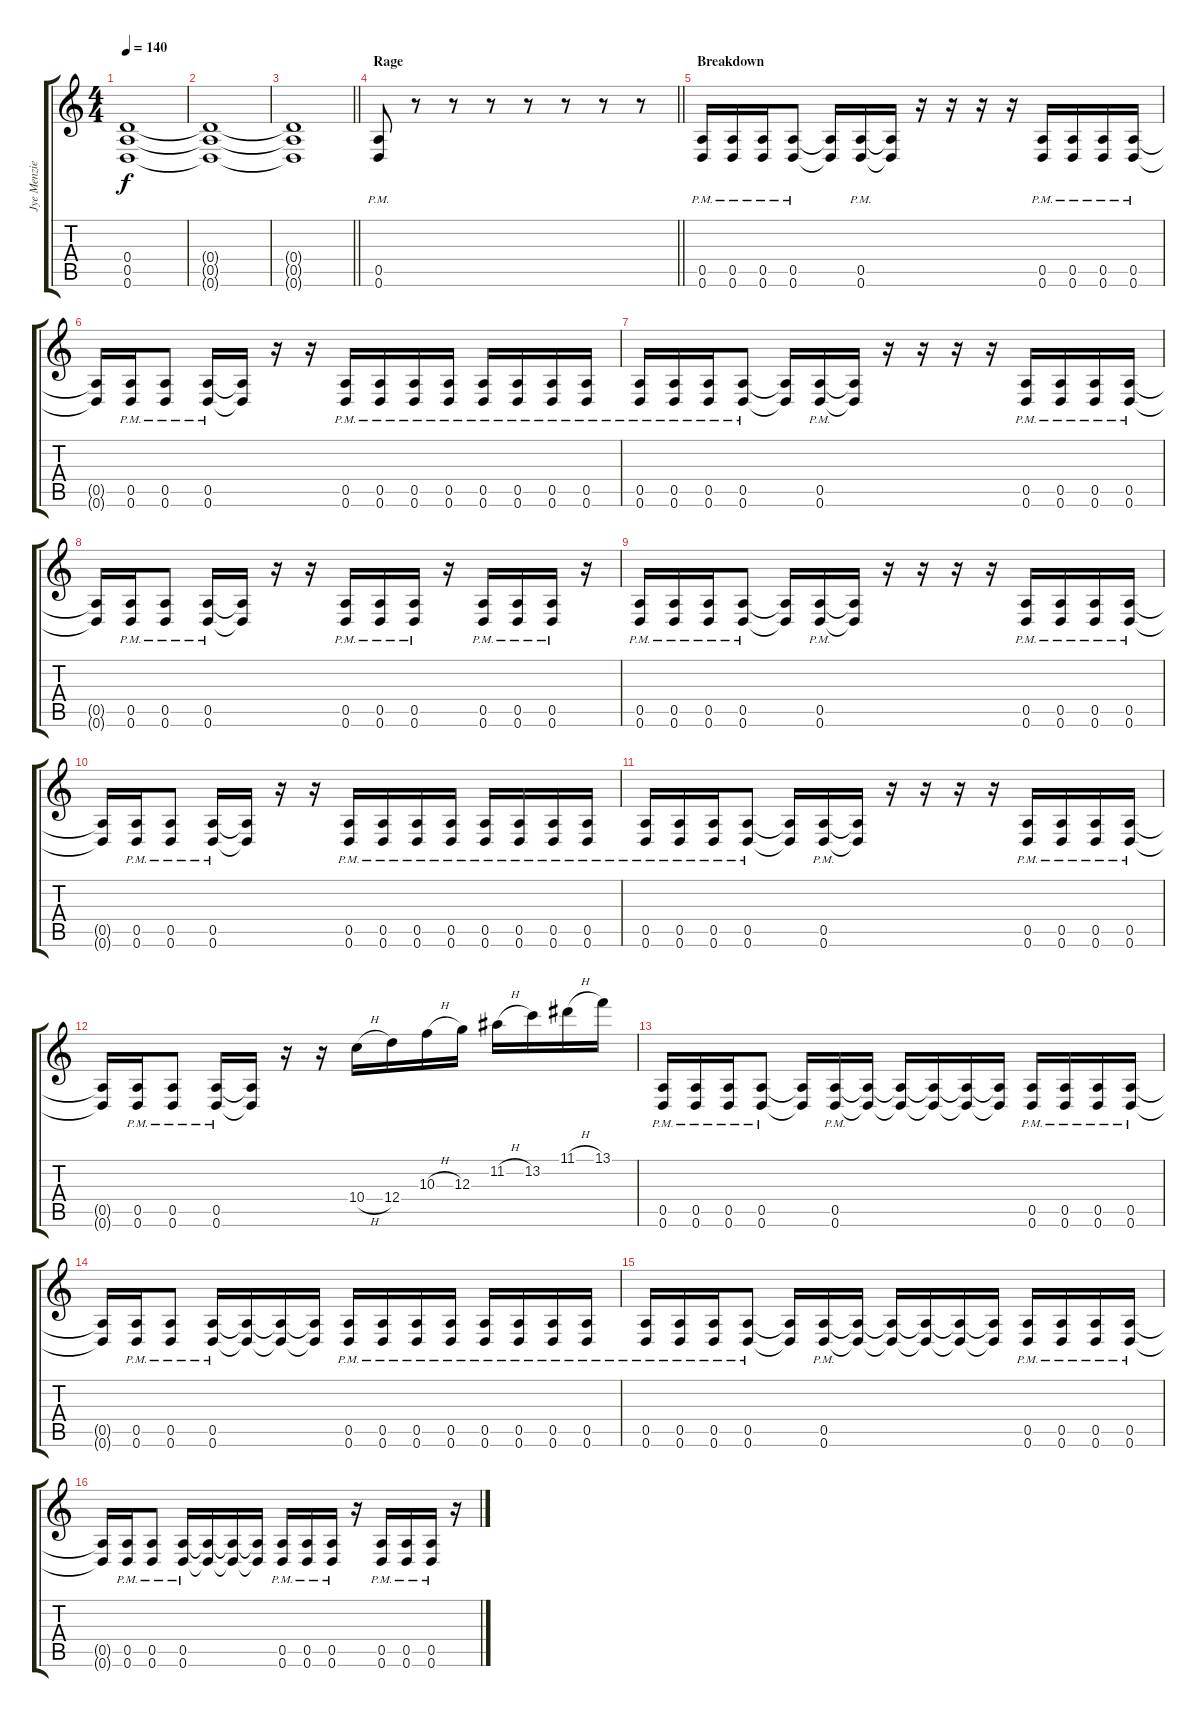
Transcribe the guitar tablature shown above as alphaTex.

\track ("Jye Menzies" "Jye Menzie") {instrument distortionguitar}
\staff {score tabs}
\tuning (E4 B3 G3 D3 A2 D2) {hide}
\ts (4 4)
\tempo 140
\clef g2
\ks c
(0.4 0.5 0.6).1{dy f} |
(0.4{t} 0.5{t} 0.6{t}).1 |
\barLineRight lightlight
(0.4{t} 0.5{t} 0.6{t}).1 |
\section ("" "Rage")
\barLineRight lightlight
(0.5{pm} 0.6{pm}).8 r.8 r.8 r.8 r.8 r.8 r.8 r.8 |
\section ("" "Breakdown")
(0.5{pm} 0.6{pm}).16 (0.5{pm} 0.6{pm}).16 (0.5{pm} 0.6{pm}).16 (0.5{pm} 0.6{pm}).8 (0.5{t} 0.6{t}).16 (0.5{pm} 0.6{pm}).16 (0.5{t} 0.6{t}).16 r.16 r.16 r.16 r.16 (0.5{pm} 0.6{pm}).16 (0.5{pm} 0.6{pm}).16 (0.5{pm} 0.6{pm}).16 (0.5{pm} 0.6{pm}).16 |
(0.5{t} 0.6{t}).16 (0.5{pm} 0.6{pm}).16 (0.5{pm} 0.6{pm}).8 (0.5{pm} 0.6{pm}).16 (0.5{t} 0.6{t}).16 r.16 r.16 (0.5{pm} 0.6{pm}).16 (0.5{pm} 0.6{pm}).16 (0.5{pm} 0.6{pm}).16 (0.5{pm} 0.6{pm}).16 (0.5{pm} 0.6{pm}).16 (0.5{pm} 0.6{pm}).16 (0.5{pm} 0.6{pm}).16 (0.5{pm} 0.6{pm}).16 |
(0.5{pm} 0.6{pm}).16 (0.5{pm} 0.6{pm}).16 (0.5{pm} 0.6{pm}).16 (0.5{pm} 0.6{pm}).8 (0.5{t} 0.6{t}).16 (0.5{pm} 0.6{pm}).16 (0.5{t} 0.6{t}).16 r.16 r.16 r.16 r.16 (0.5{pm} 0.6{pm}).16 (0.5{pm} 0.6{pm}).16 (0.5{pm} 0.6{pm}).16 (0.5{pm} 0.6{pm}).16 |
(0.5{t} 0.6{t}).16 (0.5{pm} 0.6{pm}).16 (0.5{pm} 0.6{pm}).8 (0.5{pm} 0.6{pm}).16 (0.5{t} 0.6{t}).16 r.16 r.16 (0.5{pm} 0.6{pm}).16 (0.5{pm} 0.6{pm}).16 (0.5{pm} 0.6{pm}).16 r.16 (0.5{pm} 0.6{pm}).16 (0.5{pm} 0.6{pm}).16 (0.5{pm} 0.6{pm}).16 r.16 |
(0.5{pm} 0.6{pm}).16 (0.5{pm} 0.6{pm}).16 (0.5{pm} 0.6{pm}).16 (0.5{pm} 0.6{pm}).8 (0.5{t} 0.6{t}).16 (0.5{pm} 0.6{pm}).16 (0.5{t} 0.6{t}).16 r.16 r.16 r.16 r.16 (0.5{pm} 0.6{pm}).16 (0.5{pm} 0.6{pm}).16 (0.5{pm} 0.6{pm}).16 (0.5{pm} 0.6{pm}).16 |
(0.5{t} 0.6{t}).16 (0.5{pm} 0.6{pm}).16 (0.5{pm} 0.6{pm}).8 (0.5{pm} 0.6{pm}).16 (0.5{t} 0.6{t}).16 r.16 r.16 (0.5{pm} 0.6{pm}).16 (0.5{pm} 0.6{pm}).16 (0.5{pm} 0.6{pm}).16 (0.5{pm} 0.6{pm}).16 (0.5{pm} 0.6{pm}).16 (0.5{pm} 0.6{pm}).16 (0.5{pm} 0.6{pm}).16 (0.5{pm} 0.6{pm}).16 |
(0.5{pm} 0.6{pm}).16 (0.5{pm} 0.6{pm}).16 (0.5{pm} 0.6{pm}).16 (0.5{pm} 0.6{pm}).8 (0.5{t} 0.6{t}).16 (0.5{pm} 0.6{pm}).16 (0.5{t} 0.6{t}).16 r.16 r.16 r.16 r.16 (0.5{pm} 0.6{pm}).16 (0.5{pm} 0.6{pm}).16 (0.5{pm} 0.6{pm}).16 (0.5{pm} 0.6{pm}).16 |
(0.5{t} 0.6{t}).16 (0.5{pm} 0.6{pm}).16 (0.5{pm} 0.6{pm}).8 (0.5{pm} 0.6{pm}).16 (0.5{t} 0.6{t}).16 r.16 r.16 10.4{h}.16 12.4.16 10.3{h}.16 12.3.16 11.2{h}.16 13.2.16 11.1{h}.16 13.1.16 |
(0.5{pm} 0.6{pm}).16 (0.5{pm} 0.6{pm}).16 (0.5{pm} 0.6{pm}).16 (0.5{pm} 0.6{pm}).8 (0.5{t} 0.6{t}).16 (0.5{pm} 0.6{pm}).16 (0.5{t} 0.6{t}).16 (0.5{t} 0.6{t}).16 (0.5{t} 0.6{t}).16 (0.5{t} 0.6{t}).16 (0.5{t} 0.6{t}).16 (0.5{pm} 0.6{pm}).16 (0.5{pm} 0.6{pm}).16 (0.5{pm} 0.6{pm}).16 (0.5{pm} 0.6{pm}).16 |
(0.5{t} 0.6{t}).16 (0.5{pm} 0.6{pm}).16 (0.5{pm} 0.6{pm}).8 (0.5{pm} 0.6{pm}).16 (0.5{t} 0.6{t}).16 (0.5{t} 0.6{t}).16 (0.5{t} 0.6{t}).16 (0.5{pm} 0.6{pm}).16 (0.5{pm} 0.6{pm}).16 (0.5{pm} 0.6{pm}).16 (0.5{pm} 0.6{pm}).16 (0.5{pm} 0.6{pm}).16 (0.5{pm} 0.6{pm}).16 (0.5{pm} 0.6{pm}).16 (0.5{pm} 0.6{pm}).16 |
(0.5{pm} 0.6{pm}).16 (0.5{pm} 0.6{pm}).16 (0.5{pm} 0.6{pm}).16 (0.5{pm} 0.6{pm}).8 (0.5{t} 0.6{t}).16 (0.5{pm} 0.6{pm}).16 (0.5{t} 0.6{t}).16 (0.5{t} 0.6{t}).16 (0.5{t} 0.6{t}).16 (0.5{t} 0.6{t}).16 (0.5{t} 0.6{t}).16 (0.5{pm} 0.6{pm}).16 (0.5{pm} 0.6{pm}).16 (0.5{pm} 0.6{pm}).16 (0.5{pm} 0.6{pm}).16 |
(0.5{t} 0.6{t}).16 (0.5{pm} 0.6{pm}).16 (0.5{pm} 0.6{pm}).8 (0.5{pm} 0.6{pm}).16 (0.5{t} 0.6{t}).16 (0.5{t} 0.6{t}).16 (0.5{t} 0.6{t}).16 (0.5{pm} 0.6{pm}).16 (0.5{pm} 0.6{pm}).16 (0.5{pm} 0.6{pm}).16 r.16 (0.5{pm} 0.6{pm}).16 (0.5{pm} 0.6{pm}).16 (0.5{pm} 0.6{pm}).16 r.16
